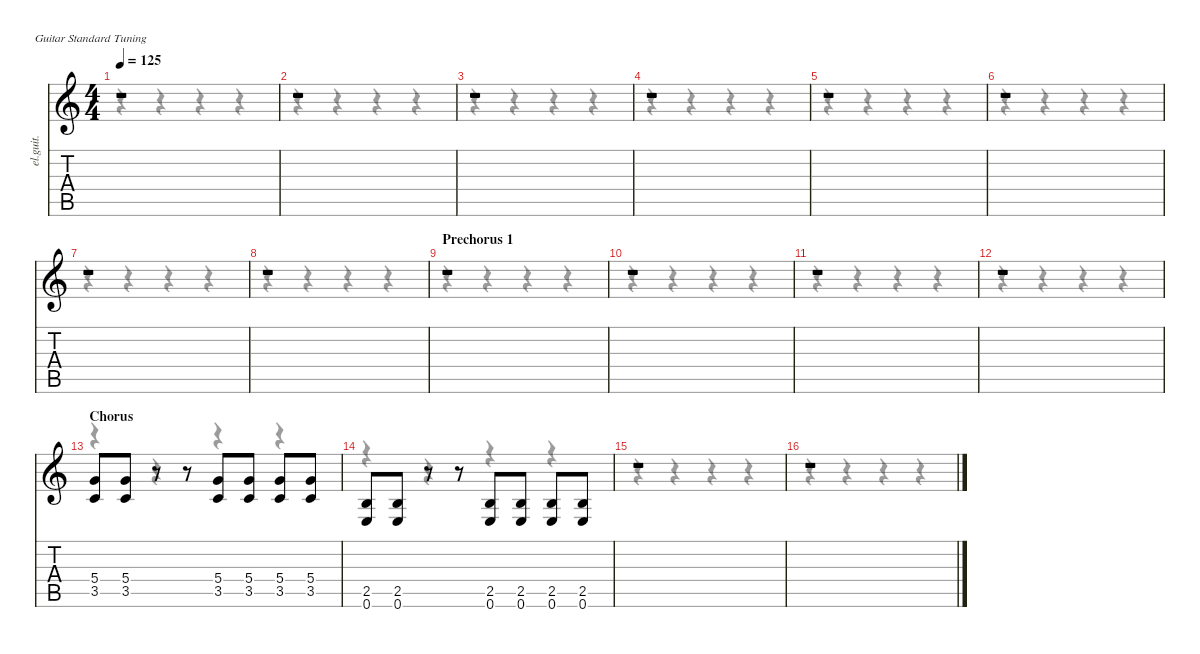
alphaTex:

\defaultSystemsLayout 4
\hideDynamics
\bracketExtendMode nobrackets
\otherSystemsTrackNameOrientation horizontal
\track ("Gtr Clean" "el.guit.") {instrument electricguitarclean}
\staff {score tabs}
\tuning (E4 B3 G3 D3 A2 E2)
\voice
\ts (4 4)
\tempo 125
\clef g2
\ks c
r.1{dy f} |
r.1 |
r.1 |
r.1 |
r.1 |
r.1 |
r.1 |
r.1 |
\section ("" "Prechorus 1")
r.1 |
r.1 |
r.1 |
r.1 |
\section ("" "Chorus")
(5.4 3.5).8 (5.4 3.5).8 r.8 r.8 (5.4 3.5).8 (5.4 3.5).8 (5.4 3.5).8 (5.4 3.5).8 |
(2.5 0.6).8 (2.5 0.6).8 r.8 r.8 (2.5 0.6).8 (2.5 0.6).8 (2.5 0.6).8 (2.5 0.6).8 |
r.1 |
r.1
\voice
\clef g2
\ottava regular
\simile none
\ks c
r.4{dy mf} r.4 r.4 r.4 |
r.4 r.4 r.4 r.4 |
r.4 r.4 r.4 r.4 |
r.4 r.4 r.4 r.4 |
r.4 r.4 r.4 r.4 |
r.4 r.4 r.4 r.4 |
r.4 r.4 r.4 r.4 |
r.4 r.4 r.4 r.4 |
r.4 r.4 r.4 r.4 |
r.4 r.4 r.4 r.4 |
r.4 r.4 r.4 r.4 |
r.4 r.4 r.4 r.4 |
r.4 r.4 r.4 r.4 |
r.4 r.4 r.4 r.4 |
r.4 r.4 r.4 r.4 |
r.4 r.4 r.4 r.4
